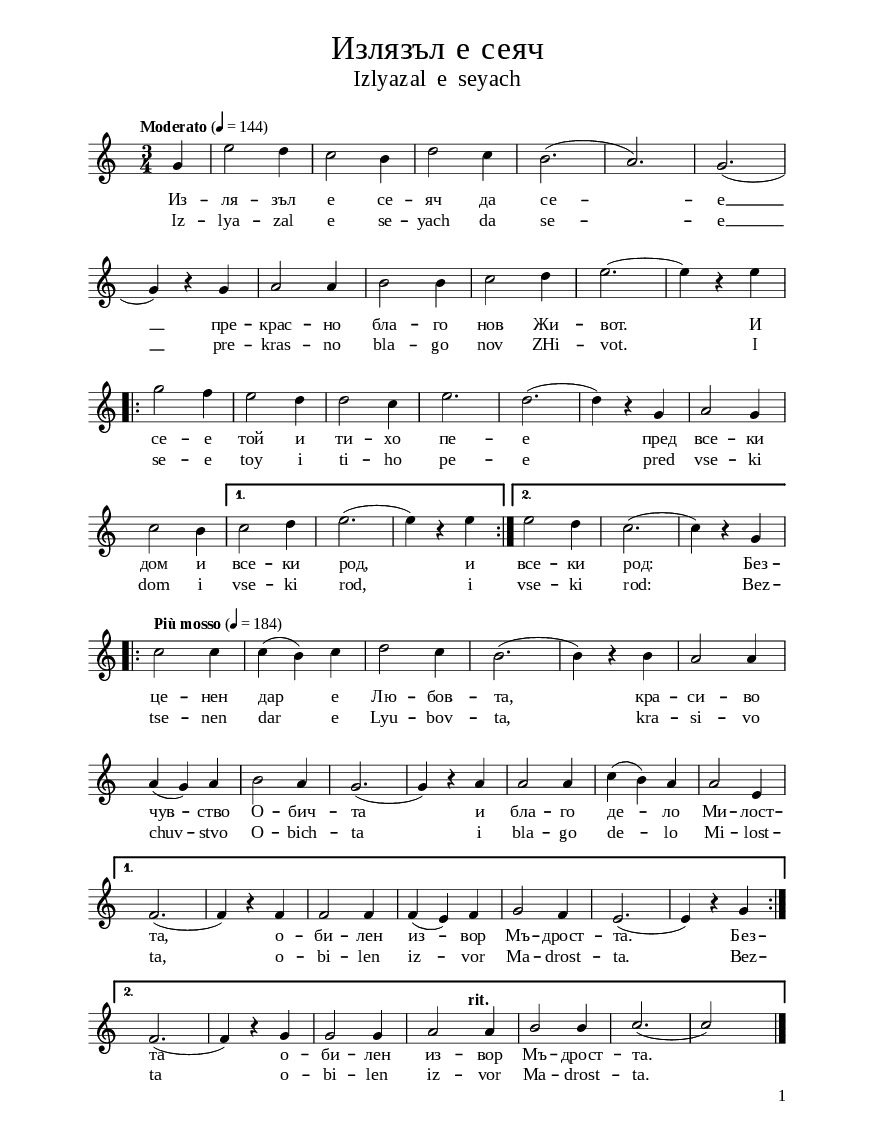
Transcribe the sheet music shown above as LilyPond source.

\version "2.20.0"

\paper {
  #(set-paper-size "a5")
}

"rightBraces018" = \markup {
  \column {
    % repeat braces
    \translate #'(0 . -5.6 )
    \right-brace #18

    \translate #'(0 . -12.4 )
    \right-brace #18

    \translate #'(0 . -8 )
    \right-brace #45

    \translate #'(0 . -14.7 )
    \right-brace #18

  }
  \column {
    % repeat numbers
    \translate #'(0 . -6.2 )
    2

    \translate #'(0 . -14.2 )
    2

    \translate #'(0 . -9.8 )
    2

    \translate #'(0 . -19.2 )
    2
  }
}

\bookpart {
  \paper {
    print-all-headers = ##t
    print-page-number = ##t
    print-first-page-number = ##t

    % put page numbers on the bottom
    oddHeaderMarkup = \markup ""
    evenHeaderMarkup = \markup ""
    oddFooterMarkup = \markup
    \fill-line {
      ""
      \on-the-fly #print-page-number-check-first \fromproperty #'page:page-number-string
    }
    evenFooterMarkup = \markup
    \fill-line {
      \on-the-fly #print-page-number-check-first \fromproperty #'page:page-number-string
      ""
    }

    left-margin = 1.5\cm
    right-margin = 1.5\cm
    top-margin = 1.6\cm
    bottom-margin = 1.2\cm
    ragged-bottom = ##t % do not spread the staves to fill the whole vertical space

    % change lyrics and titles font (affects notes also)
    fonts =
    #(make-pango-font-tree
      "Times New Roman"
      "DejaVu Sans"
      "DejaVu Sans Mono"
      (/ (* staff-height pt) 3.6))

    % change distance between staves
    system-system-spacing =
    #'((basic-distance . 12)
       (minimum-distance . 6)
       (padding . 1)
       (stretchability . 12))

  }

  \header {
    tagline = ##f
  }

  \score{
    \layout {
      indent = 0.0\cm % remove first line indentation
      ragged-last = ##f % do spread last line to fill the whole space
      \context {
        \Score
        \omit BarNumber %remove bar numbers
      } % context

      \context {
        % change staff size
        \Staff
        fontSize = #+0 % affects notes size only
        \override StaffSymbol #'staff-space = #(magstep -3)
        \override StaffSymbol #'thickness = #0.5
        \override BarLine #'hair-thickness = #1
        %\override StaffSymbol #'ledger-line-thickness = #'(0 . 0)
      }

      \context {
        % adjust space between staff and lyrics and between the two lyric lines
        \Lyrics
        \override VerticalAxisGroup.nonstaff-relatedstaff-spacing = #'((basic-distance . 4.5))
        \override VerticalAxisGroup.nonstaff-nonstaff-spacing = #'((minimum-distance . 2))
      }
    } % layout

    \new Voice \absolute  {
      \clef treble
      \key c \major
      \time 3/4
      \tempo \markup {
        % make tempo note smaller
        \concat {
          "Moderato " \normal-text { "(" }
          \teeny \general-align #Y #DOWN \note #"4" #0.8
          \normal-text { " = 144)" }
        }
      }

      \partial 4 g'4| e''2 d''4| c''2 b'4|d''2 c''4| b'2. (|a'2.) g'2. (| \break

      g'4 ) r4 g'4 | a'2 a'4 | b'2 b'4 | c''2 d''4 | e''2.~ e''4 r4 e'' | \break

      \repeat volta 2 {
        g''2 f''4 | e''2 d''4 | d''2 c''4 | e''2.| d''2. ( |d''4) r4 g'4| a'2 g'4| \break

        c''2 b'4 |
      }
      \alternative {
        {  c''2 d''4| e''2. (| e''4 ) r4  e''4| }
        { e''2 d''4 | c''2. (| c''4 )  r4 g'4  | \bar "||" \break }
      }

      \repeat volta 2 {
        \tempo \markup {
          % make tempo note smaller
          \concat {
            "Più mosso " \normal-text { "(" }
            \teeny \general-align #Y #DOWN \note #"4" #0.8
            \normal-text { " = 184)" }
          }
        }
        \bar ".|:" c''2 c''4 | c''4 ( b'4 ) c''4 | d''2 c''4 | b'2. (| b'4 ) r4 b'4 | a'2 a'4 | \break
        a'4 ( g'4 ) a'4 | b'2 a'4 | g'2. ( | g'4 ) r4 a'4 | a'2 a'4 | c''4 ( b'4) a'4 | a'2 e'4 |  \break
      }
      \alternative {
        {  f'2. (|  f'4 )  r4 f'4 | f'2 f'4 | f'4 ( e'4 ) f'4 | g'2 f'4 |e'2. (| e'4 ) r4 g'4   \break }
        {
          f'2. (|  f'4 ) r4 g'4 | g'2 g'4 | a'2
          \override Score.RehearsalMark #'outside-staff-priority = #599
          \mark\markup\normalsize\bold { "rit." } % places rit. below alternative bracket
          a'4 | \stemUp b'2 b'4 | c''2. ( | c''2 s4) | \bar "|." \pageBreak
        }
      }
    }

    \addlyrics {
      Из -- ля -- зъл е се -- яч да се -- е __
      пре -- крас -- но бла -- го нов Жи -- вот. И
      се -- е той и ти -- хо пе -- е пред все -- ки
      дом и все -- ки род, и все -- ки род: Без --
      це -- нен дар е Лю -- бов -- та, кра --  си -- во
      чув -- ство О -- бич -- та и бла -- го де -- ло Ми -- лост --
      та, о -- би -- лен из -- вор Мъ -- дрост -- та. Без --
      та о -- би -- лен из -- вор Мъ -- дрост -- та.
    }

    \addlyrics {
      Iz -- lya -- zal e se -- yach da se -- e __
      pre -- kras -- no bla -- go nov ZHi -- vot. I
      se -- e toy i ti -- ho pe -- e pred vse -- ki
      dom i vse -- ki rod, i vse -- ki rod: Bez --
      tse -- nen dar e Lyu -- bov -- ta, kra --  si -- vo
      chuv -- stvo O -- bich -- ta i bla -- go de -- lo Mi -- lost --
      ta, o -- bi -- len iz -- vor Ma -- drost -- ta. Bez --
      ta o -- bi -- len iz -- vor Ma -- drost -- ta.
    }


    \header {
      title = \markup \column \normal-text \fontsize #2.5 {
        \center-align
        \line { Излязъл е сеяч }
        \vspace #-0.6
        \center-align
        \line \fontsize #-3 { Izlyazal e seyach }
        \vspace #-0.8
        \center-align
        \line \fontsize #-3 { " " }
      }
    }

    \midi{}

  } % score


  \markup \fontsize #+2 {
    \hspace #1
    \override #'(baseline-skip . 2.4) % affects space between column lines
    \column {
      \line { 1. Излязъл е сеяч да сее }
      \line {   "   " прекрасно благо – нов живот. }
      \line {   "   " И сее той, и тихо пее }
      \line {   "   " пред всеки дом и всеки род: }
      \line { " " }
      \line { "   " \italic {Припев: } }
      \line {  "   " Безценен дар е Любовта, }
      \line { "   " красиво чувство – Обичта }
      \line { "   " и благо дело – Милостта, }
      \line {  "   " обилен извор – Мъдростта.}

      \line { " " }
      \line { 2. И който чуе, в миг потръпва }
      \line {   "   " от тоя благ и мил напев; }
      \line {   "   " и просиява, и възкръсва, }
      \line {   "   " и благославя тоз посев. }

      \line { " " }
      \line { "   " \italic {Припев ...} }

      \line { " " }
      \line { 3. Любов Вселената облива, }
      \line {   "   " от обич грее всяка твар; }
      \line {   "   " живот в живота се прелива, }
      \line {   "   " тук няма вече млад и стар. }
      \line { " " }
      \line { "   " \italic {Припев ...} }
    }
    \"rightBraces018"

    \hspace #7
    \override #'(baseline-skip . 2.4)
    \column {
       \line { 1. Izlyazal e seyach da see }
      \line {   "   " prekrasno blago – nov zhivot. }
      \line {   "   " I see toy, i tiho pee }
      \line {   "   " pred vseki dom i vseki rod: }
      \line { " " }
      \line { "   " \italic {Refrain: } }
      \line {  "   " Beztsenen dar e Lyubovta, }
      \line { "   " krasivo chuvstvo – Obichta }
      \line { "   " i blago delo – Milostta, }
      \line {  "   " obilen izvor – Madrostta.}

      \line { " " }
      \line { 2. I koyto chue, v mig potrapva }
      \line {   "   " ot toya blag i mil napev; }
      \line {   "   " i prosiyava, i vazkrasva, }
      \line {   "   " i blagoslavya toz posev. }

      \line { " " }
      \line { "   " \italic {Refrain ...} }

      \line { " " }
      \line { 3. Lyubov Vselenata obliva, }
      \line {   "   " ot obich gree vsyaka tvar; }
      \line {   "   " zhivot v zhivota se preliva, }
      \line {   "   " tuk nyama veche mlad i star. }
      \line { " " }
      \line { "   " \italic {Refrain ...} }
    }
    \"rightBraces018"

  }

  \pageBreak

  % include foreign translation(s) of the song
  \version "2.20.0"

\markup \fill-line { \fontsize #6 "Der Sämann ist hinausgegangen" }
\markup \null
\markup \null
\markup \fontsize #+2.5 {
    \hspace #10
    \override #'(baseline-skip . 2)
    \column {
      \line { " " }
      \line { "   " 1. Der Sämann ist hinausgegangen, }
      \line {   "   " um das wunderbare Gute zu säen: das neue Leben! }  
      \line {   "   " Und er sät und singt leise }
      \line {   "   " vor jedem Haus und jeder Familie: } 
      \line { " " }
      \line { "   " \italic { Refrain :}  }
      \line { " " }
      \line {  "  " Eine unschätzbare Gabe ist die Liebe (ljubovta), }
      \line {   "   "ein schönes Gefühl die Liebe (obitschta), }  
      \line {   "   " und ein gutes Werk die Barmherzigkeit, }
      \line {   "   " eine ergiebige Quelle die Weisheit. } 
      \line { " " }
      \line {    "   "2. Und wer sie hört, }
      \line {   "   "erschauert vor dieser guten, liebevollen Melodie;  }  
      \line {   "   " und erstrahlt und aufersteht }
      \line {   "   " und segnet diese Saat. } 
      \line { " " }
      \line { "   " \italic { Refrain } ... }
      \line { " " }
      \line { " " 3. Die Liebe strömt in das Universum aus, }
      \line {   "   " aus Liebe strahlt jedes Wesen, }  
      \line {   "   " das Leben quillt in das Leben über; }
      \line {   "   " hier gibt es weder Jung noch Alt mehr. } 
      \line { " " }
      \line { "   " \italic { Refrain } ... }
      \line { " " }
      \line {  " " 4. O, diese Strahlen kommen von Gott, }
      \line {   "   " sie erfüllen unsere Herzen }  
      \line {   "   " und flüstern uns süß zu, wie Er ruft: }
      \line {   "   " Kommt, meine Kinder!} 
      \line { " " }
      \line { "   " \italic { Refrain } ... }
    }
}
    


} % bookpart
